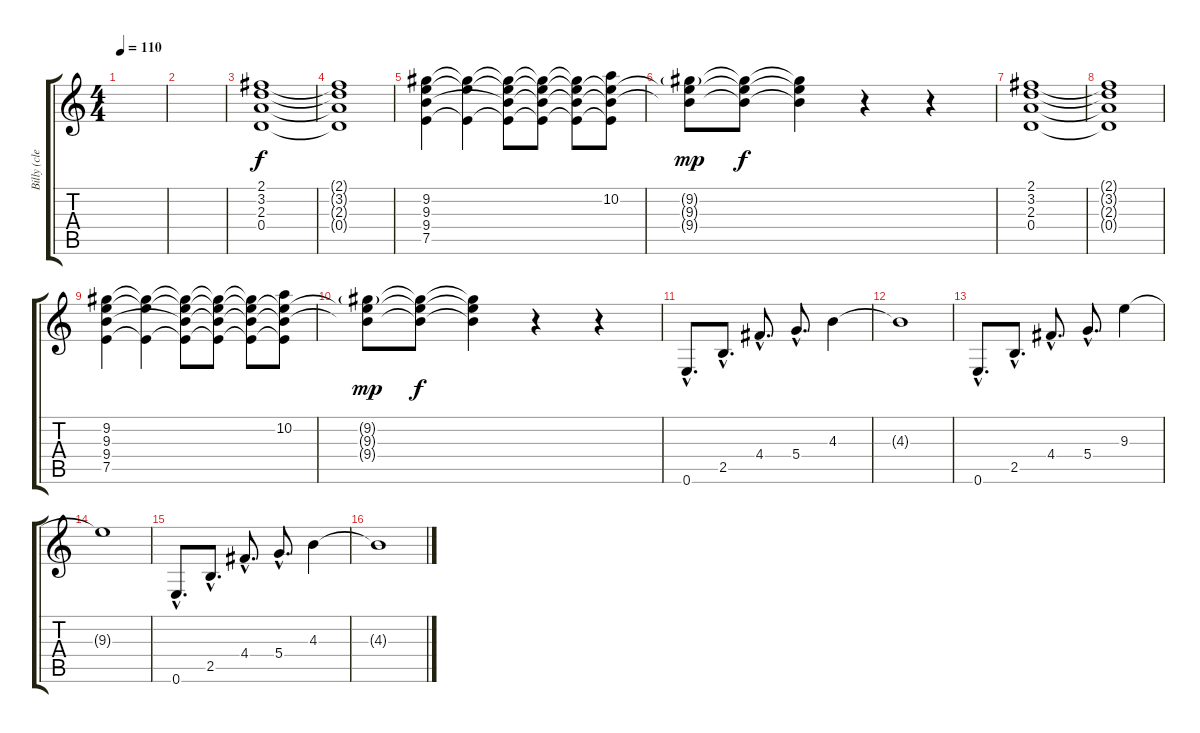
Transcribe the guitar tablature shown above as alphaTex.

\track ("Billy (clean)" "Billy (cle") {instrument electricguitarjazz}
\staff {score tabs}
\tuning (E4 B3 G3 D3 A2 E2) {hide}
\ts (4 4)
\tempo 110
\clef g2
\ks c
|
|
(2.1 3.2 2.3 0.4).1 |
(2.1{t} 3.2{t} 2.3{t} 0.4{t}).1 |
(9.2 9.3 9.4 7.5).4 (9.2{t} 9.3{t} 7.5{t}).4 (9.2{t} 9.3{t} 9.4{t} 7.5{t}).8 (9.2{t} 9.3{t} 9.4{t} 7.5{t}).8 (9.2{t} 9.3{t} 9.4{t} 7.5{t}).8 (10.2 9.3{t} 9.4{t} 7.5{t}).8 |
(9.2{g} 9.3{t} 9.4{t}).8{dy mp} (9.2{t} 9.3{t} 9.4{t}).8{dy f} (9.2{t} 9.3{t} 9.4{t}).4 r.4 r.4 |
(2.1 3.2 2.3 0.4).1 |
(2.1{t} 3.2{t} 2.3{t} 0.4{t}).1 |
(9.2 9.3 9.4 7.5).4 (9.2{t} 9.3{t} 7.5{t}).4 (9.2{t} 9.3{t} 9.4{t} 7.5{t}).8 (9.2{t} 9.3{t} 9.4{t} 7.5{t}).8 (9.2{t} 9.3{t} 9.4{t} 7.5{t}).8 (10.2 9.3{t} 9.4{t} 7.5{t}).8 |
(9.2{g} 9.3{t} 9.4{t}).8{dy mp} (9.2{t} 9.3{t} 9.4{t}).8{dy f} (9.2{t} 9.3{t} 9.4{t}).4 r.4 r.4 |
0.6{hac}.8{d} 2.5{hac}.8{d} 4.4{hac}.8{d} 5.4{hac}.8{d} 4.3.4 |
4.3{t}.1 |
0.6{hac}.8{d} 2.5{hac}.8{d} 4.4{hac}.8{d} 5.4{hac}.8{d} 9.3.4 |
9.3{t}.1 |
0.6{hac}.8{d} 2.5{hac}.8{d} 4.4{hac}.8{d} 5.4{hac}.8{d} 4.3.4 |
4.3{t}.1
